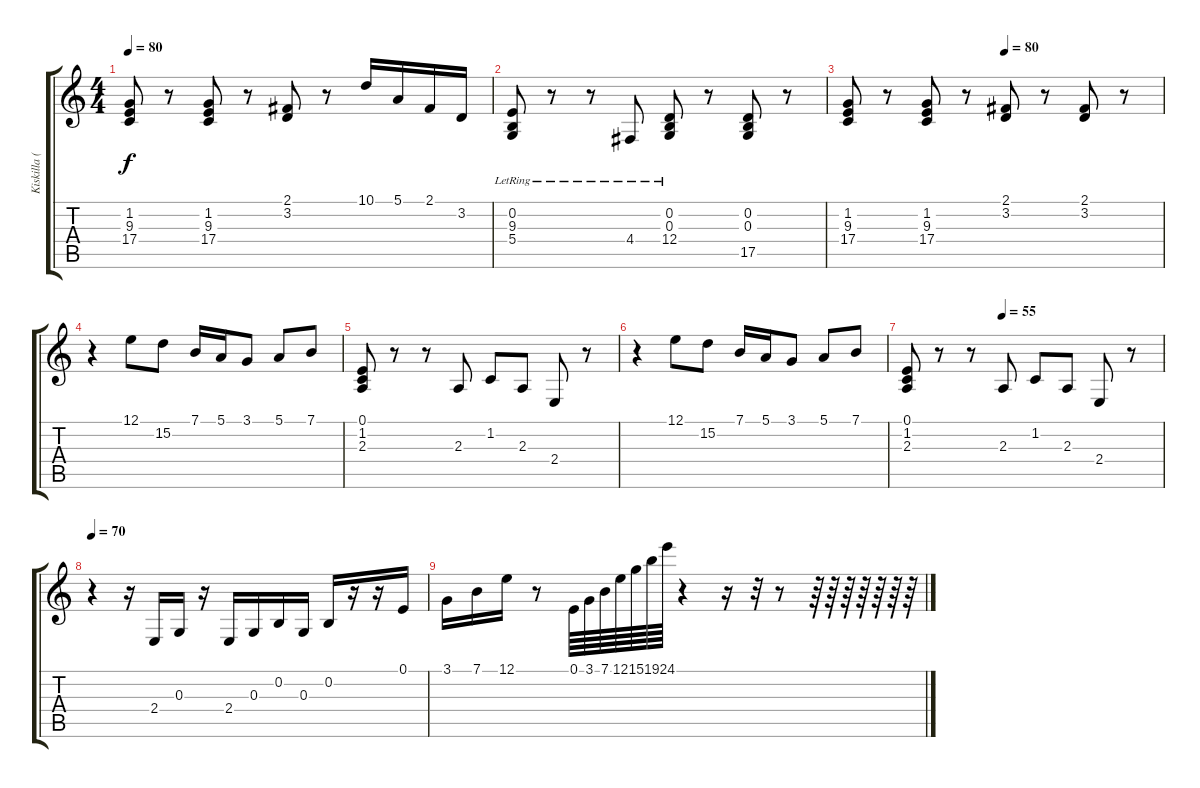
\track ("Kiskilla (right hand)" "Kiskilla (") {instrument acousticgrandpiano}
\staff {score tabs}
\tuning (E4 B3 G3 D3 A2 E2) {hide}
\ts (4 4)
\tempo 80
\clef g2
\ks c
(1.2 9.3 17.4).8{dy f} r.8 (1.2 9.3 17.4).8 r.8 (2.1 3.2).8 r.8 10.1.16 5.1.16 2.1.16 3.2.16 |
(0.2{lr} 9.3{lr} 5.4{lr}).8 r.8 r.8 4.4{lr}.8 (0.2 0.3{lr} 12.4).8 r.8 (0.2 0.3 17.5).8 r.8 |
\tempo (80 0.5)
(1.2 9.3 17.4).8 r.8 (1.2 9.3 17.4).8 r.8 (2.1 3.2).8 r.8 (2.1 3.2).8 r.8 |
r.4 12.1.8 15.2.8 7.1.16 5.1.16 3.1.8 5.1.8 7.1.8 |
(0.1 1.2 2.3).8 r.8 r.8 2.3.8 1.2.8 2.3.8 2.4.8 r.8 |
r.4 12.1.8 15.2.8 7.1.16 5.1.16 3.1.8 5.1.8 7.1.8 |
\tempo (55 0.375)
(0.1 1.2 2.3).8 r.8 r.8 2.3.8 1.2.8 2.3.8 2.4.8 r.8 |
\tempo 70
r.4 r.16 2.4.16 0.3.16 r.16 2.4.16 0.3.16 0.2.16 0.3.16 0.2.16 r.16 r.16 0.1.16 |
3.1.16 7.1.16 12.1.16 r.8 0.1.64 3.1.64 7.1.64 12.1.64 15.1.64 19.1.64 24.1.64 r.4 r.16 r.32 r.8 r.64 r.64 r.64 r.64 r.64 r.64 r.64
